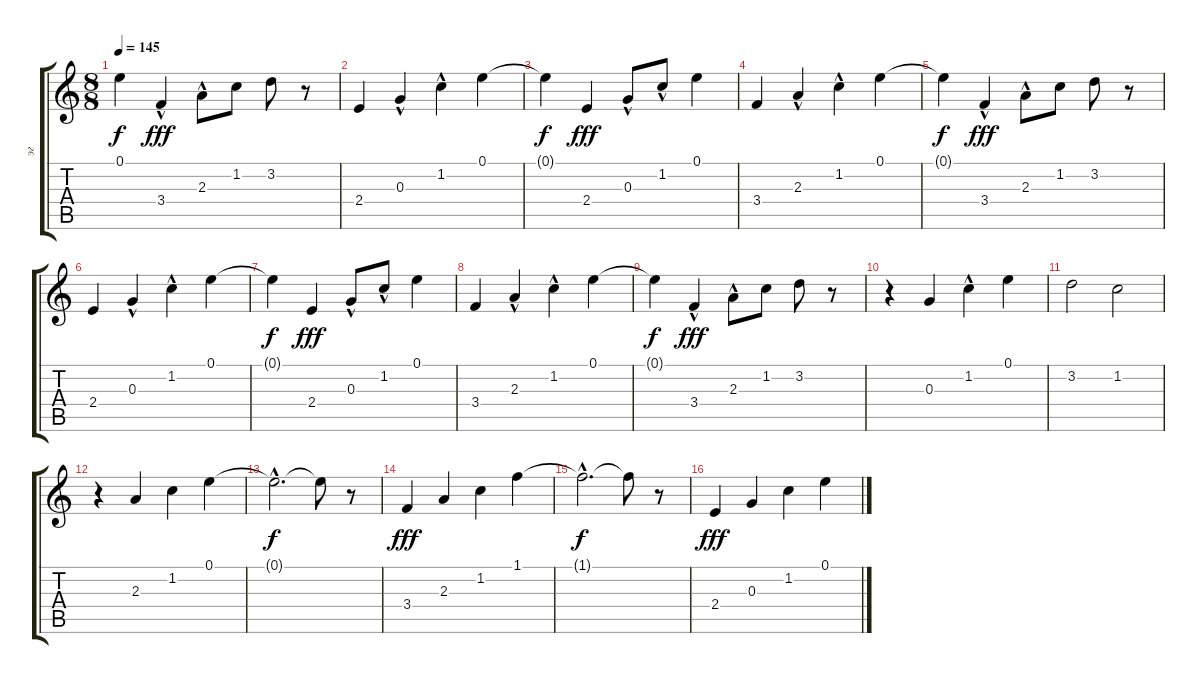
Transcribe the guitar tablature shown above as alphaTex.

\track ("эг" "эг") {instrument electricguitarclean}
\staff {score tabs}
\tuning (E4 B3 G3 D3 A2 E2) {hide}
\ts (8 8)
\tempo 145
\clef g2
\ks c
0.1{t}.4{dy f} 3.4{hac}.4{dy fff} 2.3{hac}.8 1.2.8 3.2.8 r.8 |
2.4.4 0.3{hac}.4 1.2{hac}.4 0.1.4 |
0.1{t}.4{dy f} 2.4.4{dy fff} 0.3{hac}.8 1.2{hac}.8 0.1.4 |
3.4.4 2.3{hac}.4 1.2{hac}.4 0.1.4 |
0.1{t}.4{dy f} 3.4{hac}.4{dy fff} 2.3{hac}.8 1.2.8 3.2.8 r.8 |
2.4.4 0.3{hac}.4 1.2{hac}.4 0.1.4 |
0.1{t}.4{dy f} 2.4.4{dy fff} 0.3{hac}.8 1.2{hac}.8 0.1.4 |
3.4.4 2.3{hac}.4 1.2{hac}.4 0.1.4 |
0.1{t}.4{dy f} 3.4{hac}.4{dy fff} 2.3{hac}.8 1.2.8 3.2.8 r.8 |
r.4 0.3.4 1.2{hac}.4 0.1.4 |
3.2.2 1.2.2 |
r.4 2.3.4 1.2.4 0.1.4 |
0.1{hac t}.2{d dy f} 0.1{t}.8 r.8 |
3.4.4{dy fff} 2.3.4 1.2.4 1.1.4 |
1.1{hac t}.2{d dy f} 1.1{t}.8 r.8 |
2.4.4{dy fff} 0.3.4 1.2.4 0.1.4
